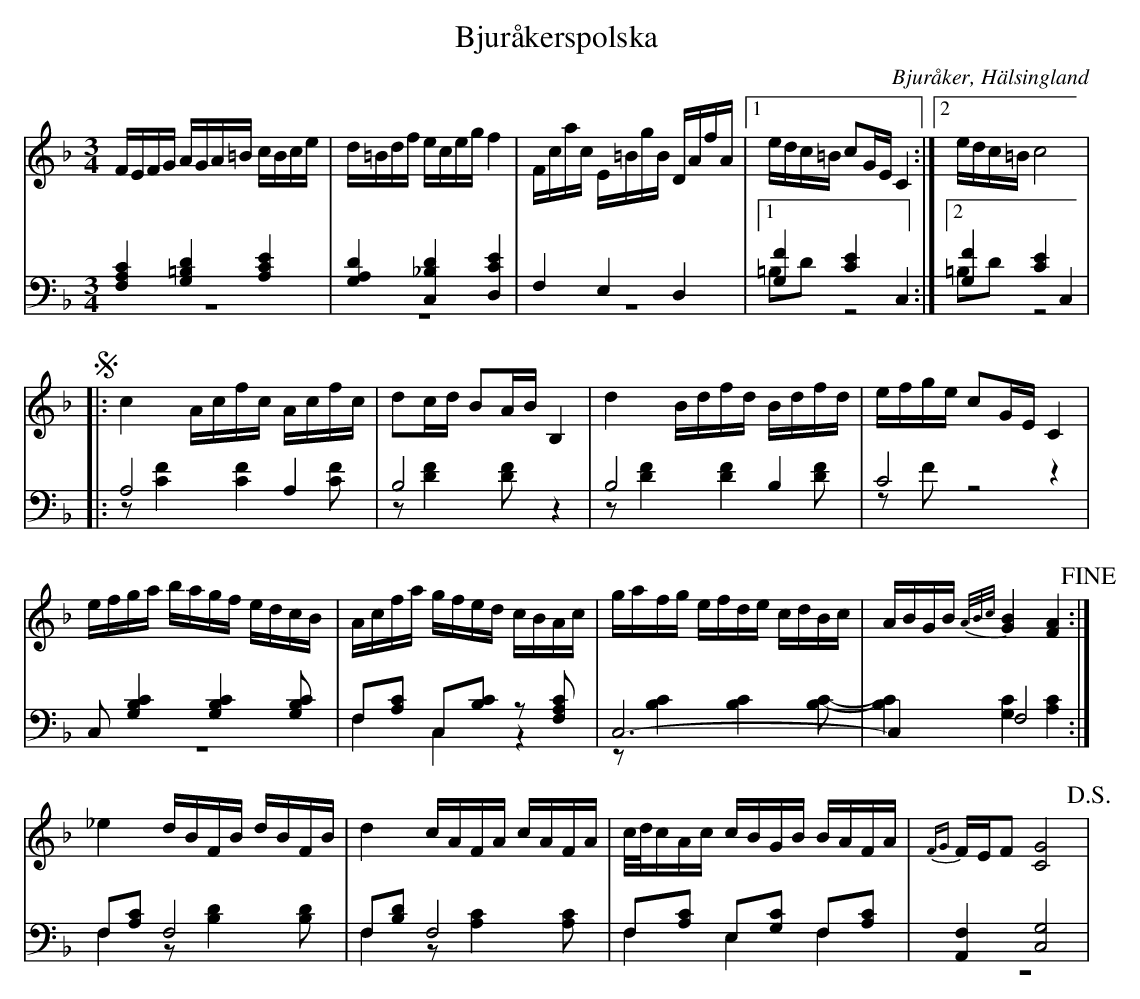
X:1
T: Bjuråkerspolska
O: Bjuråker, Hälsingland
M: 3/4
L: 1/16
K: F
V:1
V:2
V:3 merge
V:1
FEFG AGA=B cBce|d=Bdf eceg f4|Fcac E=BgB DAfA|1 edc=B c2GE C4:|2 edc=B c8 |
!segno! |:c4 Acfc Acfc|d2cd B2AB B,4|d4 Bdfd Bdfd|efge c2GE C4|
efga bagf edcB|Acfa gfed cBAc|gafg efde cdBc|ABGB {A/B/c/}[G4B4] [F4A4] !fine!:|
_e4 dBFB dBFB|d4 cAFA cAFA|c/d/cAc cBGB BAFA|{FG}FEF2 [C8G8] !D.S.!|
V:2 clef=bass
[F,4A,4C4] [G,4=B,4D4] [A,4C4E4]|[G,4A,4D4] [C,4_B,4D4] [D,4C4E4]|F,4 E,4 D,4|1 [G,4F4] [C4E4] C,4:|2 [G,4F4] [C4E4] C,4 |
|:A,8 A,4|B,8 z4|B,8  B,4|C8 z4|
C,2 [G,4B,4C4] [G,4B,4C4] [G,2B,2C2]|F,2[A,2C2] C,2[B,2C2] z2 [F,2A,2C2]|C,12-|C,4 F,8:|
F,2[A,2C2] F,8|F,2[B,2D2] F,8|F,2[A,2C2] E,2[G,2C2] F,2[A,2C2]|[A,,4F,4] [C,8G,8] |
V:3 clef=bass
z12|z12|z12|1 =B,2D2 z8:|2 =B,2D2 z8|
|:z2 [C4F4] [C4F4] [C2F2]|z2 [D4F4] [D2F2] z4|z2 [D4F4] [D4F4] [D2F2]|z2 F2 z8|
z12|F,4 C,4 z4|z2 [B,4C4] [B,4C4] [B,2C2]-|[B,4C4] [G,4C4] [A,4C4]:|
F,4 z2 [B,4D4] [B,2D2]|F,4 z2 [A,4C4] [A,2C2]|F,4 E,4 F,4|z12|
